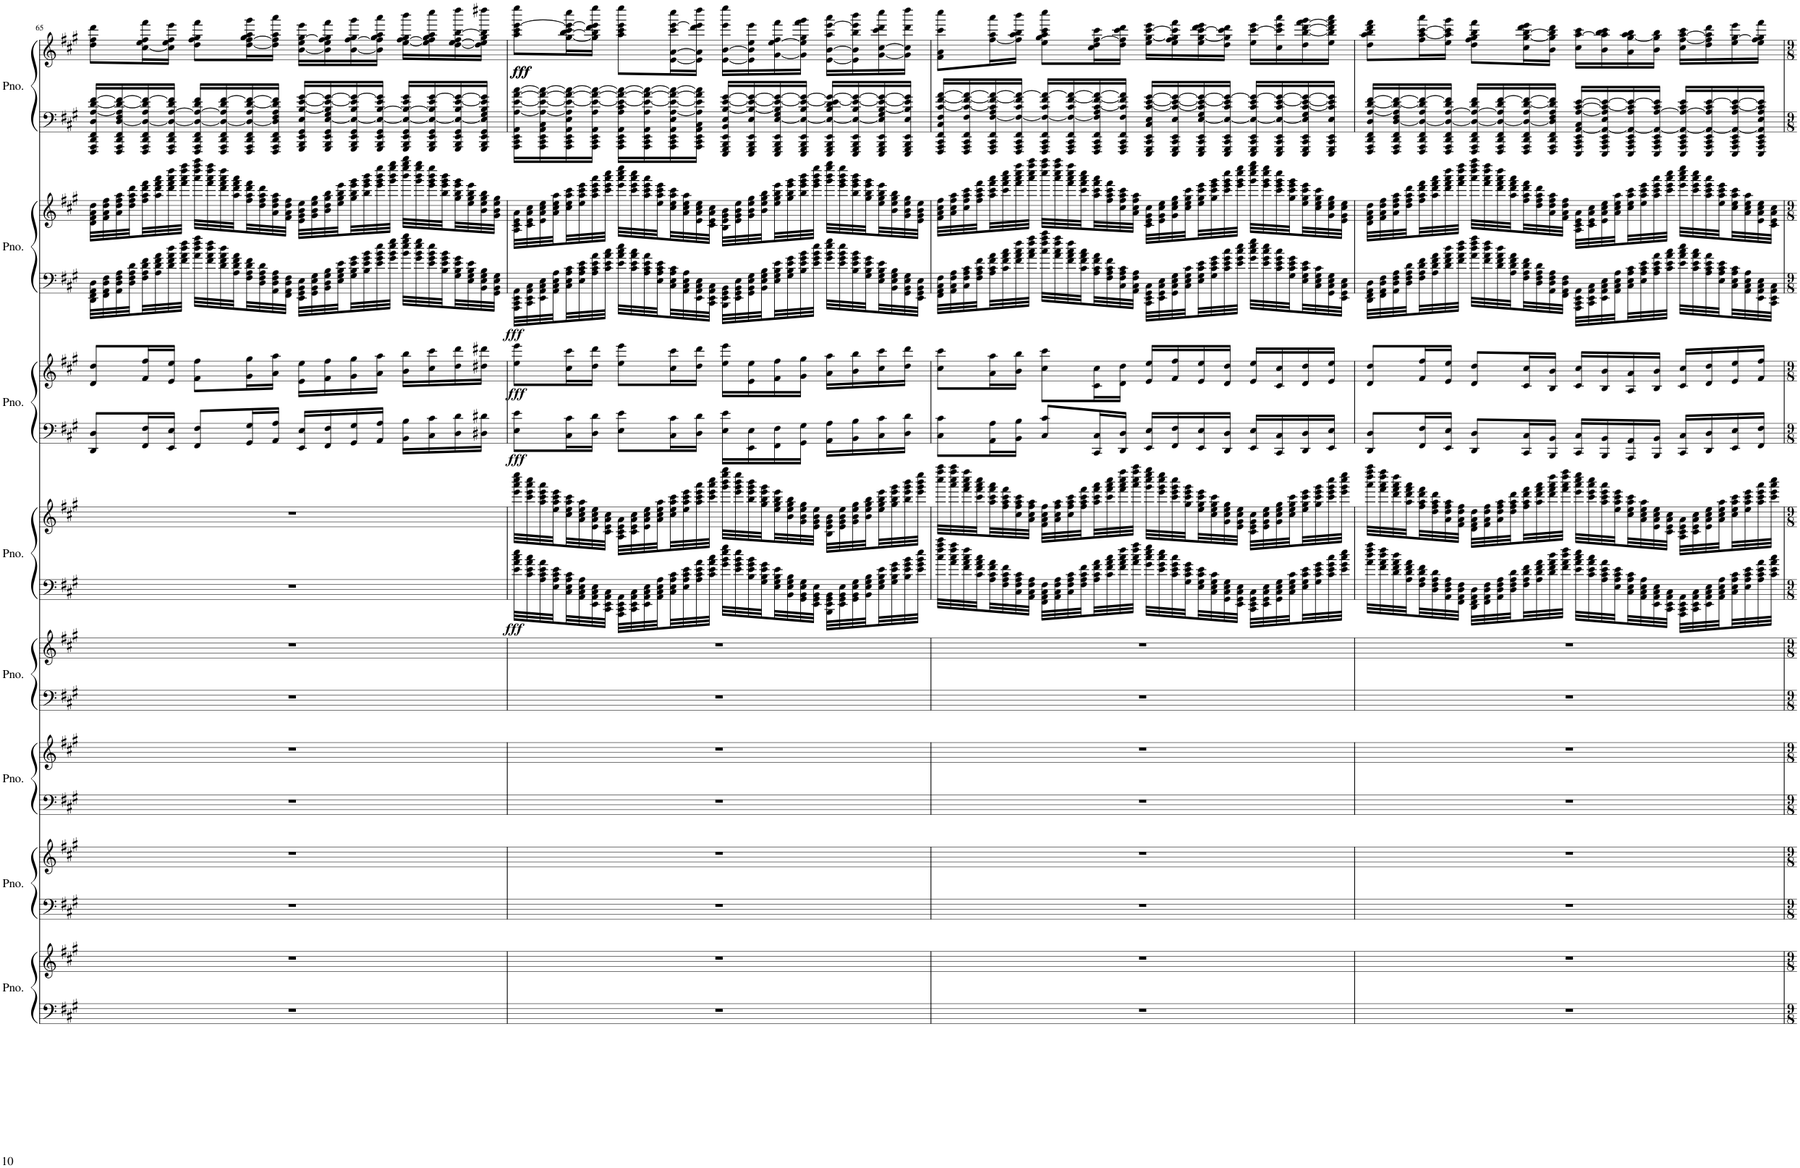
**kern	**kern	**kern	**kern	**kern	**kern	**kern	**kern	**kern	**kern	**dynam	**kern	**kern	**dynam	**kern	**kern	**dynam	**kern	**kern	**dynam
*part8	*part8	*part7	*part7	*part6	*part6	*part5	*part5	*part4	*part4	*part4	*part3	*part3	*part3	*part2	*part2	*part2	*part1	*part1	*part1
*staff16	*staff15	*staff14	*staff13	*staff12	*staff11	*staff10	*staff9	*staff8	*staff7	*staff7/8	*staff6	*staff5	*staff5/6	*staff4	*staff3	*staff3/4	*staff2	*staff1	*staff1/2
*I"Piano	*	*I"Piano	*	*I"Piano	*	*I"Piano	*	*I"Piano	*	*	*I"Piano	*	*	*I"Piano	*	*	*I"Piano	*	*
*I'Pno.	*	*I'Pno.	*	*I'Pno.	*	*I'Pno.	*	*I'Pno.	*	*	*I'Pno.	*	*	*I'Pno.	*	*	*I'Pno.	*	*
!!LO:PB:g=z
*clefF4	*clefG2	*clefF4	*clefG2	*clefF4	*clefG2	*clefF4	*clefG2	*clefF4	*clefG2	*	*clefF4	*clefG2	*	*clefF4	*clefG2	*	*clefF4	*clefG2	*
*k[f#c#g#]	*k[f#c#g#]	*k[f#c#g#]	*k[f#c#g#]	*k[f#c#g#]	*k[f#c#g#]	*k[f#c#g#]	*k[f#c#g#]	*k[f#c#g#]	*k[f#c#g#]	*	*k[f#c#g#]	*k[f#c#g#]	*	*k[f#c#g#]	*k[f#c#g#]	*	*k[f#c#g#]	*k[f#c#g#]	*
*M4/4	*M4/4	*M4/4	*M4/4	*M4/4	*M4/4	*M4/4	*M4/4	*M4/4	*M4/4	*	*M4/4	*M4/4	*	*M4/4	*M4/4	*	*M4/4	*M4/4	*
=65	=65	=65	=65	=65	=65	=65	=65	=65	=65	=65	=65	=65	=65	=65	=65	=65	=65	=65	=65
1r	1r	1r	1r	1r	1r	1r	1r	1r	1r	.	8DD/ 8D/L	8d/ 8dd/L	.	32DD\ 32FF#\ 32AA\ 32D\LLL	32d\ 32f#\ 32a\ 32dd\LLL	.	16FFF#/ 16AAA/ 16DD/ 16FF#/ 16D/ [16A/ [16d/ [16f#/LL	8dd\ 8ff#\ 8ddd\L	.
.	.	.	.	.	.	.	.	.	.	.	.	.	.	32FF#\ 32AA\ 32D\ 32F#\	32f#\ 32a\ 32dd\ 32ff#\	.	.	.	.
.	.	.	.	.	.	.	.	.	.	.	.	.	.	32AA\ 32D\ 32F#\ 32A\	32a\ 32dd\ 32ff#\ 32aa\	.	16FFF#/ 16AAA/ 16DD/ 16FF#/ [16D/ 16F#/ 16A/] 16d/_ 16f#/_	.	.
.	.	.	.	.	.	.	.	.	.	.	.	.	.	32D\ 32F#\ 32A\ 32d\	32dd\ 32ff#\ 32aa\ 32ddd\	.	.	.	.
.	.	.	.	.	.	.	.	.	.	.	16FF#/ 16F#/L	16f#/ 16ff#/L	.	32F#\ 32A\ 32d\ 32f#\	32ff#\ 32aa\ 32ddd\ 32fff#\	.	16FFF#/ 16AAA/ 16DD/ 16FF#/ 16D/_ 16A/ 16d/] 16f#/_	[16cc#\ 16ee\ 16ff#\ 16fff#\L	.
.	.	.	.	.	.	.	.	.	.	.	.	.	.	32A\ 32d\ 32f#\ 32a\	32aa\ 32ddd\ 32fff#\ 32aaa\	.	.	.	.
.	.	.	.	.	.	.	.	.	.	.	16EE/ 16E/JJ	16e/ 16ee/JJ	.	32d\ 32f#\ 32a\ 32dd\	32ddd\ 32fff#\ 32aaa\ 32dddd\	.	16FFF#/ 16AAA/ 16DD/ 16FF#/ 16D/_ [16A/ 16d/ 16f#/]JJ	16cc#\] 16ee\ 16ff#\ 16eee\JJ	.
.	.	.	.	.	.	.	.	.	.	.	.	.	.	32f#\ 32a\ 32dd\ 32ff#\JJJ	32fff#\ 32aaa\ 32dddd\ 32ffff#\JJJ	.	.	.	.
.	.	.	.	.	.	.	.	.	.	.	8FF#/ 8F#/L	8f#\ 8ff#\L	.	32a\ 32dd\ 32ff#\ 32aa\LLL	32aaa\ 32dddd\ 32ffff#\ 32aaaa\LLL	.	16FFF#/ 16AAA/ 16DD/ 16FF#/ 16D/_ 16A/_ 16d/ 16f#/LL	8dd\ 8ff#\ 8gg#\ 8fff#\L	.
.	.	.	.	.	.	.	.	.	.	.	.	.	.	32f#\ 32a\ 32dd\ 32ff#\	32fff#\ 32aaa\ 32dddd\ 32ffff#\	.	.	.	.
.	.	.	.	.	.	.	.	.	.	.	.	.	.	32d\ 32f#\ 32a\ 32dd\	32ddd\ 32fff#\ 32aaa\ 32dddd\	.	16FFF#/ 16AAA/ 16DD/ 16FF#/ 16D/_ 16A/] 16d/ [16f#/	.	.
.	.	.	.	.	.	.	.	.	.	.	.	.	.	32A\ 32d\ 32f#\ 32a\	32aa\ 32ddd\ 32fff#\ 32aaa\	.	.	.	.
.	.	.	.	.	.	.	.	.	.	.	16GG#/ 16G#/L	16g#\ 16gg#\L	.	32F#\ 32A\ 32d\ 32f#\	32ff#\ 32aa\ 32ddd\ 32fff#\	.	16FFF#/ 16AAA/ 16DD/ 16FF#/ 16D/_ 16A/ [16d/ 16f#/_	[16dd\ [16ff#\ 16gg#\ 16aa\ 16ggg#\L	.
.	.	.	.	.	.	.	.	.	.	.	.	.	.	32D\ 32F#\ 32A\ 32d\	32dd\ 32ff#\ 32aa\ 32ddd\	.	.	.	.
.	.	.	.	.	.	.	.	.	.	.	16AA/ 16A/JJ	16a\ 16aa\JJ	.	32AA\ 32D\ 32F#\ 32A\	32a\ 32dd\ 32ff#\ 32aa\	.	16FFF#/ 16AAA/ 16DD/ 16FF#/ 16D/] 16F#/ 16A/ 16d/] 16f#/]JJ	16dd\] 16ff#\] 16aa\ 16aaa\JJ	.
.	.	.	.	.	.	.	.	.	.	.	.	.	.	32FF#\ 32AA\ 32D\ 32F#\JJJ	32f#\ 32a\ 32dd\ 32ff#\JJJ	.	.	.	.
.	.	.	.	.	.	.	.	.	.	.	16EE/ 16E/LL	16e\ 16ee\LL	.	32EE\ 32GG#\ 32BB\ 32E\LLL	32e\ 32g#\ 32b\ 32ee\LLL	.	16GGG#/ 16BBB/ 16EE/ 16GG#/ 16E/ [16B/ [16e/ [16g#/LL	[16b\ 16ee\ [16gg#\ 16eee\LL	.
.	.	.	.	.	.	.	.	.	.	.	.	.	.	32GG#\ 32BB\ 32E\ 32G#\	32g#\ 32b\ 32ee\ 32gg#\	.	.	.	.
.	.	.	.	.	.	.	.	.	.	.	16FF#/ 16F#/	16f#\ 16ff#\	.	32BB\ 32D\ 32G#\ 32B\	32b\ 32dd\ 32gg#\ 32bb\	.	16GGG#/ 16BBB/ 16EE/ 16GG#/ [16E/ 16G#/ 16B/] 16e/_ 16g#/_	16b\] 16ee\ 16ff#\ 16gg#\] 16fff#\	.
.	.	.	.	.	.	.	.	.	.	.	.	.	.	32E\ 32G#\ 32B\ 32e\	32ee\ 32gg#\ 32bb\ 32eee\	.	.	.	.
.	.	.	.	.	.	.	.	.	.	.	16GG#/ 16G#/	16g#\ 16gg#\	.	32G#\ 32B\ 32e\ 32g#\	32gg#\ 32bb\ 32eee\ 32ggg#\	.	16GGG#/ 16BBB/ 16EE/ 16GG#/ 16E/_ 16B/ 16e/] 16g#/_	[16b\ [16ff#\ 16gg#\ 16ggg#\	.
.	.	.	.	.	.	.	.	.	.	.	.	.	.	32B\ 32e\ 32g#\ 32b\	32bb\ 32eee\ 32ggg#\ 32bbb\	.	.	.	.
.	.	.	.	.	.	.	.	.	.	.	16AA/ 16A/JJ	16a\ 16aa\JJ	.	32e\ 32g#\ 32b\ 32ee\	32eee\ 32ggg#\ 32bbb\ 32eeee\	.	16GGG#/ 16BBB/ 16EE/ 16GG#/ 16E/_ [16B/ 16e/ 16g#/]JJ	16b\] 16ff#\] 16gg#\ 16aa\ 16aaa\JJ	.
.	.	.	.	.	.	.	.	.	.	.	.	.	.	32g#\ 32b\ 32ee\ 32gg#\JJJ	32ggg#\ 32bbb\ 32eeee\ 32gggg#\JJJ	.	.	.	.
.	.	.	.	.	.	.	.	.	.	.	16BB\ 16B\LL	16b\ 16bb\LL	.	32b\ 32ee\ 32gg#\ 32bb\LLL	32bbb\ 32eeee\ 32gggg#\ 32bbbb\LLL	.	16GGG#/ 16BBB/ 16EE/ 16GG#/ 16E/_ 16B/_ 16e/ 16g#/LL	[16ee\ [16ff#\ 16gg#\ 16bbb\LL	.
.	.	.	.	.	.	.	.	.	.	.	.	.	.	32g#\ 32b\ 32ee\ 32gg#\	32ggg#\ 32bbb\ 32eeee\ 32gggg#\	.	.	.	.
.	.	.	.	.	.	.	.	.	.	.	16C#\ 16c#\	16cc#\ 16ccc#\	.	32e\ 32g#\ 32b\ 32ee\	32eee\ 32ggg#\ 32bbb\ 32eeee\	.	16GGG#/ 16BBB/ 16EE/ 16GG#/ 16E/_ 16B/] 16e/ [16g#/	16ee\] 16ff#\] 16gg#\ 16aa\ 16cccc#\	.
.	.	.	.	.	.	.	.	.	.	.	.	.	.	32B\ 32e\ 32g#\ 32b\	32bb\ 32eee\ 32ggg#\ 32bbb\	.	.	.	.
.	.	.	.	.	.	.	.	.	.	.	16D\ 16d\	16dd\ 16ddd\	.	32G#\ 32B\ 32e\ 32g#\	32gg#\ 32bb\ 32eee\ 32ggg#\	.	16GGG#/ 16BBB/ 16EE/ 16GG#/ 16E/_ 16B/ [16e/ 16g#/_	[16dd\ [16ee\ 16ff#\ [16bb\ 16dddd\	.
.	.	.	.	.	.	.	.	.	.	.	.	.	.	32E\ 32G#\ 32B\ 32e\	32ee\ 32gg#\ 32bb\ 32eee\	.	.	.	.
.	.	.	.	.	.	.	.	.	.	.	16D#X\ 16d#X\JJ	16dd#X\ 16ddd#X\JJ	.	32BB\ 32E\ 32G#\ 32B\	32b\ 32ee\ 32gg#\ 32bb\	.	16GGG#/ 16BBB/ 16EE/ 16GG#/ 16E/] 16G#/ 16B/ 16e/] 16g#/]JJ	16dd\] 16ee\] 16gg#\ 16bb\] 16dddd#X\JJ	.
.	.	.	.	.	.	.	.	.	.	.	.	.	.	32GG#\ 32BB\ 32E\ 32G#\JJJ	32g#\ 32b\ 32ee\ 32gg#\JJJ	.	.	.	.
=66	=66	=66	=66	=66	=66	=66	=66	=66	=66	=66	=66	=66	=66	=66	=66	=66	=66	=66	=66
!	!	!	!	!	!	!	!	!	!	!LO:DY:b=2	!	!	!LO:DY:b=2	!	!	!	!	!	!
!	!	!	!	!	!	!	!	!	!	!	!	!	!LO:DY:n=1:b	!	!	!LO:DY:b=2	!	!	!LO:DY:b
!	!	!	!	!	!	!	!	!	!	!	!	!	!	!	!	!	!	!	!LO:DY:n=1:b
1r	1r	1r	1r	1r	1r	1r	1r	32e\ 32a\ 32cc#\ 32ee\LLL	32eee\ 32aaa\ 32cccc#\ 32eeee\LLL	fff	8E\ 8e\L	8ee\ 8eee\L	fff fff	32AAA\ 32CC#\ 32EE\ 32AA\LLL	32A\ 32c#\ 32e\ 32a\LLL	fff	16AAA\ 16CC#\ 16EE\ 16AA\ [16A\ [16e\ [16a\ [16cc#\LL	8aa\ 8ccc#\ [8eee\ 8eeee\L	fff fff
.	.	.	.	.	.	.	.	32c#\ 32e\ 32a\ 32cc#\	32ccc#\ 32eee\ 32aaa\ 32cccc#\	.	.	.	.	32CC#\ 32EE\ 32AA\ 32C#\	32c#\ 32e\ 32a\ 32cc#\	.	.	.	.
.	.	.	.	.	.	.	.	32A\ 32c#\ 32e\ 32a\	32aa\ 32ccc#\ 32eee\ 32aaa\	.	.	.	.	32EE\ 32AA\ 32C#\ 32E\	32e\ 32a\ 32cc#\ 32ee\	.	16AAA\ 16CC#\ 16EE\ 16AA\ 16C#\ 16A\_ 16e\_ 16a\_ 16cc#\_	.	.
.	.	.	.	.	.	.	.	32E\ 32A\ 32c#\ 32e\	32ee\ 32aa\ 32ccc#\ 32eee\	.	.	.	.	32AA\ 32C#\ 32E\ 32A\	32a\ 32cc#\ 32ee\ 32aa\	.	.	.	.
.	.	.	.	.	.	.	.	32C#\ 32E\ 32A\ 32c#\	32cc#\ 32ee\ 32aa\ 32ccc#\	.	16C#\ 16c#\L	16cc#\ 16ccc#\L	.	32C#\ 32E\ 32A\ 32c#\	32cc#\ 32ee\ 32aa\ 32ccc#\	.	16AAA\ 16CC#\ 16EE\ 16AA\ 16E\ 16A\] 16e\_ 16a\_ 16cc#\_	[16gg#\ [16bb\ 16ccc#\ 16eee\_ 16cccc#\L	.
.	.	.	.	.	.	.	.	32AA\ 32C#\ 32E\ 32A\	32a\ 32cc#\ 32ee\ 32aa\	.	.	.	.	32E\ 32A\ 32c#\ 32e\	32ee\ 32aa\ 32ccc#\ 32eee\	.	.	.	.
.	.	.	.	.	.	.	.	32EE\ 32AA\ 32C#\ 32E\	32e\ 32a\ 32cc#\ 32ee\	.	16D\ 16d\JJ	16dd\ 16ddd\JJ	.	32A\ 32c#\ 32e\ 32a\	32aa\ 32ccc#\ 32eee\ 32aaa\	.	16AAA\ 16CC#\ 16EE\ 16AA\ 16A\ 16e\_ 16a\_ 16cc#\_JJ	16gg#\] 16bb\] 16ddd\ 16eee\] 16eeee\JJ	.
.	.	.	.	.	.	.	.	32CC#\ 32EE\ 32AA\ 32C#\JJJ	32c#\ 32e\ 32a\ 32cc#\JJJ	.	.	.	.	32c#\ 32e\ 32a\ 32cc#\JJJ	32ccc#\ 32eee\ 32aaa\ 32cccc#\JJJ	.	.	.	.
.	.	.	.	.	.	.	.	32AAA\ 32CC#\ 32EE\ 32AA\LLL	32A\ 32c#\ 32e\ 32a\LLL	.	8E\ 8e\L	8ee\ 8eee\L	.	32e\ 32a\ 32cc#\ 32ee\LLL	32eee\ 32aaa\ 32cccc#\ 32eeee\LLL	.	16AAA\ 16CC#\ 16EE\ 16AA\ 16A\ 16c#\ 16e\_ 16a\_ 16cc#\_LL	8aa\ 8ccc#\ 8eee\ 8eeee\L	.
.	.	.	.	.	.	.	.	32CC#\ 32EE\ 32AA\ 32C#\	32c#\ 32e\ 32a\ 32cc#\	.	.	.	.	32c#\ 32e\ 32a\ 32cc#\	32ccc#\ 32eee\ 32aaa\ 32cccc#\	.	.	.	.
.	.	.	.	.	.	.	.	32EE\ 32AA\ 32C#\ 32E\	32e\ 32a\ 32cc#\ 32ee\	.	.	.	.	32A\ 32c#\ 32e\ 32a\	32aa\ 32ccc#\ 32eee\ 32aaa\	.	16AAA\ 16CC#\ 16EE\ 16AA\ 16A\ 16e\_ 16a\_ 16cc#\_	.	.
.	.	.	.	.	.	.	.	32AA\ 32C#\ 32E\ 32A\	32a\ 32cc#\ 32ee\ 32aa\	.	.	.	.	32E\ 32A\ 32c#\ 32e\	32ee\ 32aa\ 32ccc#\ 32eee\	.	.	.	.
.	.	.	.	.	.	.	.	32C#\ 32E\ 32A\ 32c#\	32cc#\ 32ee\ 32aa\ 32ccc#\	.	16C#\ 16c#\L	16cc#\ 16ccc#\L	.	32C#\ 32E\ 32A\ 32c#\	32cc#\ 32ee\ 32aa\ 32ccc#\	.	16AAA\ 16CC#\ 16EE\ 16AA\ 16E\ [16A\ 16e\_ 16a\_ 16cc#\_	[16e\ [16a\ 16ccc#\ [16eee\ 16cccc#\L	.
.	.	.	.	.	.	.	.	32E\ 32A\ 32c#\ 32e\	32ee\ 32aa\ 32ccc#\ 32eee\	.	.	.	.	32AA\ 32C#\ 32E\ 32A\	32a\ 32cc#\ 32ee\ 32aa\	.	.	.	.
.	.	.	.	.	.	.	.	32A\ 32c#\ 32e\ 32a\	32aa\ 32ccc#\ 32eee\ 32aaa\	.	16D\ 16d\JJ	16dd\ 16ddd\JJ	.	32EE\ 32AA\ 32C#\ 32E\	32e\ 32a\ 32cc#\ 32ee\	.	16AAA\ 16CC#\ 16EE\ 16AA\ 16C#\ 16A\] 16e\] 16a\] 16cc#\]JJ	16e\] 16a\] 16ddd\ 16eee\] 16dddd\JJ	.
.	.	.	.	.	.	.	.	32c#\ 32e\ 32a\ 32cc#\JJJ	32ccc#\ 32eee\ 32aaa\ 32cccc#\JJJ	.	.	.	.	32CC#\ 32EE\ 32AA\ 32C#\JJJ	32c#\ 32e\ 32a\ 32cc#\JJJ	.	.	.	.
.	.	.	.	.	.	.	.	32g#\ 32b\ 32ee\ 32gg#\LLL	32ggg#\ 32bbb\ 32eeee\ 32gggg#\LLL	.	16E\ 16e\LL	16ee\ 16eee\LL	.	32BBB\ 32EE\ 32GG#\ 32BB\LLL	32B\ 32e\ 32g#\ 32b\LLL	.	16EEE/ 16GGG#/ 16BBB/ 16EE/ 16BB/ 16E/ [16B/ [16e/ [16g#/LL	[16e\ [16b\ 16eee\ 16eeee\LL	.
.	.	.	.	.	.	.	.	32e\ 32g#\ 32b\ 32ee\	32eee\ 32ggg#\ 32bbb\ 32eeee\	.	.	.	.	32EE\ 32GG#\ 32BB\ 32E\	32e\ 32g#\ 32b\ 32ee\	.	.	.	.
.	.	.	.	.	.	.	.	32B\ 32e\ 32g#\ 32b\	32bb\ 32eee\ 32ggg#\ 32bbb\	.	16EE\ 16E\	16e\ 16ee\	.	32GG#\ 32BB\ 32E\ 32G#\	32g#\ 32b\ 32ee\ 32gg#\	.	16EEE/ 16GGG#/ 16BBB/ 16EE/ 16E/ 16B/_ 16e/_ 16g#/_	16e\] 16b\] 16ee\ 16eee\	.
.	.	.	.	.	.	.	.	32G#\ 32B\ 32e\ 32g#\	32gg#\ 32bb\ 32eee\ 32ggg#\	.	.	.	.	32BB\ 32E\ 32G#\ 32B\	32b\ 32ee\ 32gg#\ 32bb\	.	.	.	.
.	.	.	.	.	.	.	.	32E\ 32G#\ 32B\ 32e\	32ee\ 32gg#\ 32bb\ 32eee\	.	16FF#\ 16F#\	16f#\ 16ff#\	.	32E\ 32G#\ 32B\ 32e\	32ee\ 32gg#\ 32bb\ 32eee\	.	16EEE/ 16GGG#/ 16BBB/ 16EE/ [16E/ 16G#/ 16B/] 16e/_ 16g#/_	[16g#\ [16ee\ 16ff#\ 16fff#\	.
.	.	.	.	.	.	.	.	32BB\ 32E\ 32G#\ 32B\	32b\ 32ee\ 32gg#\ 32bb\	.	.	.	.	32G#\ 32B\ 32e\ 32g#\	32gg#\ 32bb\ 32eee\ 32ggg#\	.	.	.	.
.	.	.	.	.	.	.	.	32GG#\ 32BB\ 32E\ 32G#\	32g#\ 32b\ 32ee\ 32gg#\	.	16GG#\ 16G#\JJ	16g#\ 16gg#\JJ	.	32B\ 32e\ 32g#\ 32b\	32bb\ 32eee\ 32ggg#\ 32bbb\	.	16EEE/ 16GGG#/ 16BBB/ 16EE/ 16E/_ 16B/ 16e/_ 16g#/_JJ	16g#\] 16ee\] 16gg#\ 16fff#\ 16ggg#\JJ	.
.	.	.	.	.	.	.	.	32EE\ 32GG#\ 32BB\ 32E\JJJ	32e\ 32g#\ 32b\ 32ee\JJJ	.	.	.	.	32e\ 32g#\ 32b\ 32ee\JJJ	32eee\ 32ggg#\ 32bbb\ 32eeee\JJJ	.	.	.	.
.	.	.	.	.	.	.	.	32BBB\ 32EE\ 32GG#\ 32BB\LLL	32B\ 32e\ 32g#\ 32b\LLL	.	16AA\ 16A\LL	16a\ 16aa\LL	.	32g#\ 32b\ 32ee\ 32gg#\LLL	32ggg#\ 32bbb\ 32eeee\ 32gggg#\LLL	.	16EEE/ 16GGG#/ 16BBB/ 16EE/ 16E/_ 16B/ 16d/ 16e/_ 16g#/_LL	[16e\ [16b\ 16aa\ [16eee\ 16aaa\LL	.
.	.	.	.	.	.	.	.	32EE\ 32GG#\ 32BB\ 32E\	32e\ 32g#\ 32b\ 32ee\	.	.	.	.	32e\ 32g#\ 32b\ 32ee\	32eee\ 32ggg#\ 32bbb\ 32eeee\	.	.	.	.
.	.	.	.	.	.	.	.	32GG#\ 32BB\ 32E\ 32G#\	32g#\ 32b\ 32ee\ 32gg#\	.	16BB\ 16B\	16b\ 16bb\	.	32B\ 32e\ 32g#\ 32b\	32bb\ 32eee\ 32ggg#\ 32bbb\	.	16EEE/ 16GGG#/ 16BBB/ 16EE/ 16E/_ 16B/ 16e/_ 16g#/_	16e\] 16b\] 16bb\ 16eee\] 16bbb\	.
.	.	.	.	.	.	.	.	32BB\ 32E\ 32G#\ 32B\	32b\ 32ee\ 32gg#\ 32bb\	.	.	.	.	32G#\ 32B\ 32e\ 32g#\	32gg#\ 32bb\ 32eee\ 32ggg#\	.	.	.	.
.	.	.	.	.	.	.	.	32E\ 32G#\ 32B\ 32e\	32ee\ 32gg#\ 32bb\ 32eee\	.	16C#\ 16c#\	16cc#\ 16ccc#\	.	32E\ 32G#\ 32B\ 32e\	32ee\ 32gg#\ 32bb\ 32eee\	.	16EEE/ 16GGG#/ 16BBB/ 16EE/ 16E/] 16G#/ [16B/ 16e/_ 16g#/_	[16g#\ [16cc#\ 16ccc#\ 16ddd\ 16cccc#\	.
.	.	.	.	.	.	.	.	32G#\ 32B\ 32e\ 32g#\	32gg#\ 32bb\ 32eee\ 32ggg#\	.	.	.	.	32BB\ 32E\ 32G#\ 32B\	32b\ 32ee\ 32gg#\ 32bb\	.	.	.	.
.	.	.	.	.	.	.	.	32B\ 32e\ 32g#\ 32b\	32bb\ 32eee\ 32ggg#\ 32bbb\	.	16D\ 16d\JJ	16dd\ 16ddd\JJ	.	32GG#\ 32BB\ 32E\ 32G#\	32g#\ 32b\ 32ee\ 32gg#\	.	16EEE/ 16GGG#/ 16BBB/ 16EE/ 16E/ 16B/] 16e/] 16g#/]JJ	16g#\] 16cc#\] 16ddd\ 16dddd\JJ	.
.	.	.	.	.	.	.	.	32e\ 32g#\ 32b\ 32ee\JJJ	32eee\ 32ggg#\ 32bbb\ 32eeee\JJJ	.	.	.	.	32EE\ 32GG#\ 32BB\ 32E\JJJ	32e\ 32g#\ 32b\ 32ee\JJJ	.	.	.	.
=67	=67	=67	=67	=67	=67	=67	=67	=67	=67	=67	=67	=67	=67	=67	=67	=67	=67	=67	=67
1r	1r	1r	1r	1r	1r	1r	1r	32cc#\ 32ff#\ 32aa\ 32ccc#\LLL	32cccc#\ 32ffff#\ 32aaaa\LLL	.	8C#\ 8c#\L	8cc#\ 8ccc#\L	.	32FF#\ 32AA\ 32C#\ 32F#\LLL	32f#\ 32a\ 32cc#\ 32ff#\LLL	.	16FFF#/ 16AAA/ 16CC#/ 16FF#/ 16C#/ 16F#/ [16c#/ [16f#/ [16a/LL	8f#\ 8a\ 8ccc#\ 8cccc#\L	.
.	.	.	.	.	.	.	.	32a\ 32cc#\ 32ff#\ 32aa\	32aaa\ 32cccc#\ 32ffff#\ 32aaaa\	.	.	.	.	32AA\ 32C#\ 32F#\ 32A\	32a\ 32cc#\ 32ff#\ 32aa\	.	.	.	.
.	.	.	.	.	.	.	.	32f#\ 32a\ 32cc#\ 32ff#\	32fff#\ 32aaa\ 32cccc#\ 32ffff#\	.	.	.	.	32C#\ 32F#\ 32A\ 32c#\	32cc#\ 32ff#\ 32aa\ 32ccc#\	.	16FFF#/ 16AAA/ 16CC#/ 16FF#/ 16F#/ 16c#/_ 16f#/_ 16a/_	.	.
.	.	.	.	.	.	.	.	32c#\ 32f#\ 32a\ 32cc#\	32ccc#\ 32fff#\ 32aaa\ 32cccc#\	.	.	.	.	32F#\ 32A\ 32c#\ 32f#\	32ff#\ 32aa\ 32ccc#\ 32fff#\	.	.	.	.
.	.	.	.	.	.	.	.	32A\ 32c#\ 32f#\ 32a\	32aa\ 32ccc#\ 32fff#\ 32aaa\	.	16AA\ 16A\L	16a\ 16aa\L	.	32A\ 32c#\ 32f#\ 32a\	32aa\ 32ccc#\ 32fff#\ 32aaa\	.	16FFF#/ 16AAA/ 16CC#/ 16FF#/ [16F#/ 16A/ 16c#/] 16f#/_ 16a/_	[16ff#\ 16aa\ 16aaa\L	.
.	.	.	.	.	.	.	.	32F#\ 32A\ 32c#\ 32f#\	32ff#\ 32aa\ 32ccc#\ 32fff#\	.	.	.	.	32c#\ 32f#\ 32a\ 32cc#\	32ccc#\ 32fff#\ 32aaa\ 32cccc#\	.	.	.	.
.	.	.	.	.	.	.	.	32C#\ 32F#\ 32A\ 32c#\	32cc#\ 32ff#\ 32aa\ 32ccc#\	.	16BB\ 16B\JJ	16b\ 16bb\JJ	.	32f#\ 32a\ 32cc#\ 32ff#\	32fff#\ 32aaa\ 32cccc#\ 32ffff#\	.	16FFF#/ 16AAA/ 16CC#/ 16FF#/ 16F#/_ 16c#/ 16f#/] 16a/_JJ	16ff#\] 16aa\ 16bb\ 16bbb\JJ	.
.	.	.	.	.	.	.	.	32AA\ 32C#\ 32F#\ 32A\JJJ	32a\ 32cc#\ 32ff#\ 32aa\JJJ	.	.	.	.	32a\ 32cc#\ 32ff#\ 32aa\JJJ	32aaa\ 32cccc#\ 32ffff#\ 32aaaa\JJJ	.	.	.	.
.	.	.	.	.	.	.	.	32FF#\ 32AA\ 32C#\ 32F#\LLL	32f#\ 32a\ 32cc#\ 32ff#\LLL	.	8C#/ 8c#/L	8cc#\ 8ccc#\L	.	32cc#\ 32ff#\ 32aa\ 32ccc#\LLL	32cccc#\ 32ffff#\ 32aaaa\LLL	.	16FFF#/ 16AAA/ 16CC#/ 16FF#/ 16F#/_ 16c#/ 16f#/ 16a/_LL	8ee\ 8gg#\ 8aa\ 8ccc#\ 8cccc#\L	.
.	.	.	.	.	.	.	.	32AA\ 32C#\ 32F#\ 32A\	32a\ 32cc#\ 32ff#\ 32aa\	.	.	.	.	32a\ 32cc#\ 32ff#\ 32aa\	32aaa\ 32cccc#\ 32ffff#\ 32aaaa\	.	.	.	.
.	.	.	.	.	.	.	.	32C#\ 32F#\ 32A\ 32c#\	32cc#\ 32ff#\ 32aa\ 32ccc#\	.	.	.	.	32f#\ 32a\ 32cc#\ 32ff#\	32fff#\ 32aaa\ 32cccc#\ 32ffff#\	.	16FFF#/ 16AAA/ 16CC#/ 16FF#/ 16F#/_ 16c#/ [16f#/ 16a/_	.	.
.	.	.	.	.	.	.	.	32F#\ 32A\ 32c#\ 32f#\	32ff#\ 32aa\ 32ccc#\ 32fff#\	.	.	.	.	32c#\ 32f#\ 32a\ 32cc#\	32ccc#\ 32fff#\ 32aaa\ 32cccc#\	.	.	.	.
.	.	.	.	.	.	.	.	32A\ 32c#\ 32f#\ 32a\	32aa\ 32ccc#\ 32fff#\ 32aaa\	.	16CC#/ 16C#/L	16c#\ 16cc#\L	.	32A\ 32c#\ 32f#\ 32a\	32aa\ 32ccc#\ 32fff#\ 32aaa\	.	16FFF#/ 16AAA/ 16CC#/ 16FF#/ 16F#/] 16A/ [16c#/ 16f#/_ 16a/_	16cc#\ 16dd\ [16ff#\ 16ccc#\L	.
.	.	.	.	.	.	.	.	32c#\ 32f#\ 32a\ 32cc#\	32ccc#\ 32fff#\ 32aaa\ 32cccc#\	.	.	.	.	32F#\ 32A\ 32c#\ 32f#\	32ff#\ 32aa\ 32ccc#\ 32fff#\	.	.	.	.
.	.	.	.	.	.	.	.	32f#\ 32a\ 32cc#\ 32ff#\	32fff#\ 32aaa\ 32cccc#\ 32ffff#\	.	16DD/ 16D/JJ	16d\ 16dd\JJ	.	32C#\ 32F#\ 32A\ 32c#\	32cc#\ 32ff#\ 32aa\ 32ccc#\	.	16FFF#/ 16AAA/ 16CC#/ 16FF#/ 16F#/ 16c#/] 16f#/] 16a/]JJ	16dd\ 16ff#\] 16ccc#\ 16ddd\JJ	.
.	.	.	.	.	.	.	.	32a\ 32cc#\ 32ff#\ 32aa\JJJ	32aaa\ 32cccc#\ 32ffff#\ 32aaaa\JJJ	.	.	.	.	32AA\ 32C#\ 32F#\ 32A\JJJ	32a\ 32cc#\ 32ff#\ 32aa\JJJ	.	.	.	.
.	.	.	.	.	.	.	.	32g#\ 32cc#\ 32ee\ 32gg#\LLL	32ggg#\ 32cccc#\ 32eeee\ 32gggg#\LLL	.	16EE/ 16E/LL	16e/ 16ee/LL	.	32CC#\ 32EE\ 32GG#\ 32C#\LLL	32c#\ 32e\ 32g#\ 32cc#\LLL	.	16EEE/ 16GGG#/ 16CC#/ 16EE/ 16C#/ 16E/ [16c#/ [16e/ [16g#/LL	16ee\ [16gg#\ [16ccc#\ 16eee\LL	.
.	.	.	.	.	.	.	.	32e\ 32g#\ 32cc#\ 32ee\	32eee\ 32ggg#\ 32cccc#\ 32eeee\	.	.	.	.	32EE\ 32GG#\ 32C#\ 32E\	32e\ 32g#\ 32cc#\ 32ee\	.	.	.	.
.	.	.	.	.	.	.	.	32c#\ 32e\ 32g#\ 32cc#\	32ccc#\ 32eee\ 32ggg#\ 32cccc#\	.	16FF#/ 16F#/	16f#/ 16ff#/	.	32GG#\ 32C#\ 32E\ 32G#\	32g#\ 32cc#\ 32ee\ 32gg#\	.	16EEE/ 16GGG#/ 16CC#/ 16EE/ 16E/ 16c#/_ 16e/_ 16g#/_	16ee\ 16ff#\ 16gg#\] 16ccc#\] 16fff#\	.
.	.	.	.	.	.	.	.	32G#\ 32c#\ 32e\ 32g#\	32gg#\ 32ccc#\ 32eee\ 32ggg#\	.	.	.	.	32C#\ 32E\ 32G#\ 32c#\	32cc#\ 32ee\ 32gg#\ 32ccc#\	.	.	.	.
.	.	.	.	.	.	.	.	32E\ 32G#\ 32c#\ 32e\	32ee\ 32gg#\ 32ccc#\ 32eee\	.	16EE/ 16E/	16e/ 16ee/	.	32E\ 32G#\ 32c#\ 32e\	32ee\ 32gg#\ 32ccc#\ 32eee\	.	16EEE/ 16GGG#/ 16CC#/ 16EE/ [16E/ 16G#/ 16c#/] 16e/_ 16g#/_	16ee\ [16gg#\ [16ccc#\ 16ddd\ 16eee\	.
.	.	.	.	.	.	.	.	32C#\ 32E\ 32G#\ 32c#\	32cc#\ 32ee\ 32gg#\ 32ccc#\	.	.	.	.	32G#\ 32c#\ 32e\ 32g#\	32gg#\ 32ccc#\ 32eee\ 32ggg#\	.	.	.	.
.	.	.	.	.	.	.	.	32GG#\ 32C#\ 32E\ 32G#\	32g#\ 32cc#\ 32ee\ 32gg#\	.	16DD/ 16D/JJ	16d/ 16dd/JJ	.	32c#\ 32e\ 32g#\ 32cc#\	32ccc#\ 32eee\ 32ggg#\ 32cccc#\	.	16EEE/ 16GGG#/ 16CC#/ 16EE/ 16E/_ 16c#/ 16e/] 16g#/_JJ	16dd\ 16gg#\] 16ccc#\] 16ddd\JJ	.
.	.	.	.	.	.	.	.	32EE\ 32GG#\ 32C#\ 32E\JJJ	32e\ 32g#\ 32cc#\ 32ee\JJJ	.	.	.	.	32e\ 32g#\ 32cc#\ 32ee\JJJ	32eee\ 32ggg#\ 32cccc#\ 32eeee\JJJ	.	.	.	.
.	.	.	.	.	.	.	.	32CC#\ 32EE\ 32GG#\ 32C#\LLL	32c#\ 32e\ 32g#\ 32cc#\LLL	.	16EE/ 16E/LL	16e/ 16ee/LL	.	32g#\ 32cc#\ 32ee\ 32gg#\LLL	32ggg#\ 32cccc#\ 32eeee\ 32gggg#\LLL	.	16EEE/ 16GGG#/ 16CC#/ 16EE/ 16E/_ 16c#/ 16e/ 16g#/_LL	16ee\ [16ccc#\ 16eee\LL	.
.	.	.	.	.	.	.	.	32EE\ 32GG#\ 32C#\ 32E\	32e\ 32g#\ 32cc#\ 32ee\	.	.	.	.	32e\ 32g#\ 32cc#\ 32ee\	32eee\ 32ggg#\ 32cccc#\ 32eeee\	.	.	.	.
.	.	.	.	.	.	.	.	32GG#\ 32C#\ 32E\ 32G#\	32g#\ 32cc#\ 32ee\ 32gg#\	.	16CC#/ 16C#/	16c#/ 16cc#/	.	32c#\ 32e\ 32g#\ 32cc#\	32ccc#\ 32eee\ 32ggg#\ 32cccc#\	.	16EEE/ 16GGG#/ 16CC#/ 16EE/ 16E/_ 16c#/ [16e/ 16g#/_	16cc#\ 16ccc#\] 16eee\ 16aaa\	.
.	.	.	.	.	.	.	.	32C#\ 32E\ 32G#\ 32c#\	32cc#\ 32ee\ 32gg#\ 32ccc#\	.	.	.	.	32G#\ 32c#\ 32e\ 32g#\	32gg#\ 32ccc#\ 32eee\ 32ggg#\	.	.	.	.
.	.	.	.	.	.	.	.	32E\ 32G#\ 32c#\ 32e\	32ee\ 32gg#\ 32ccc#\ 32eee\	.	16DD/ 16D/	16d/ 16dd/	.	32E\ 32G#\ 32c#\ 32e\	32ee\ 32gg#\ 32ccc#\ 32eee\	.	16EEE/ 16GGG#/ 16CC#/ 16EE/ 16E/] 16G#/ [16c#/ 16e/_ 16g#/_	16dd\ [16bb\ [16ddd\ [16fff#\ 16ggg#\	.
.	.	.	.	.	.	.	.	32G#\ 32c#\ 32e\ 32g#\	32gg#\ 32ccc#\ 32eee\ 32ggg#\	.	.	.	.	32C#\ 32E\ 32G#\ 32c#\	32cc#\ 32ee\ 32gg#\ 32ccc#\	.	.	.	.
.	.	.	.	.	.	.	.	32c#\ 32e\ 32g#\ 32cc#\	32ccc#\ 32eee\ 32ggg#\ 32cccc#\	.	16EE/ 16E/JJ	16e/ 16ee/JJ	.	32GG#\ 32C#\ 32E\ 32G#\	32g#\ 32cc#\ 32ee\ 32gg#\	.	16EEE/ 16GGG#/ 16CC#/ 16EE/ 16E/ 16c#/] 16e/] 16g#/]JJ	16ee\ 16bb\] 16ddd\] 16fff#\] 16aaa\JJ	.
.	.	.	.	.	.	.	.	32e\ 32g#\ 32cc#\ 32ee\JJJ	32eee\ 32ggg#\ 32cccc#\ 32eeee\JJJ	.	.	.	.	32EE\ 32GG#\ 32C#\ 32E\JJJ	32e\ 32g#\ 32cc#\ 32ee\JJJ	.	.	.	.
=68	=68	=68	=68	=68	=68	=68	=68	=68	=68	=68	=68	=68	=68	=68	=68	=68	=68	=68	=68
1r	1r	1r	1r	1r	1r	1r	1r	32a\ 32dd\ 32ff#\ 32aa\LLL	32aaa\ 32dddd\ 32ffff#\ 32aaaa\LLL	.	8DD/ 8D/L	8d/ 8dd/L	.	32DD\ 32FF#\ 32AA\ 32D\LLL	32d\ 32f#\ 32a\ 32dd\LLL	.	16FFF#/ 16AAA/ 16DD/ 16FF#/ 16D/ [16A/ [16d/ [16f#/LL	8dd\ 8aa\ 8bb\ 8ddd\ 8fff#\L	.
.	.	.	.	.	.	.	.	32f#\ 32a\ 32dd\ 32ff#\	32fff#\ 32aaa\ 32dddd\ 32ffff#\	.	.	.	.	32FF#\ 32AA\ 32D\ 32F#\	32f#\ 32a\ 32dd\ 32ff#\	.	.	.	.
.	.	.	.	.	.	.	.	32d\ 32f#\ 32a\ 32dd\	32ddd\ 32fff#\ 32aaa\ 32dddd\	.	.	.	.	32AA\ 32D\ 32F#\ 32A\	32a\ 32dd\ 32ff#\ 32aa\	.	16FFF#/ 16AAA/ 16DD/ 16FF#/ [16D/ 16F#/ 16A/] 16d/_ 16f#/_	.	.
.	.	.	.	.	.	.	.	32A\ 32d\ 32f#\ 32a\	32aa\ 32ddd\ 32fff#\ 32aaa\	.	.	.	.	32D\ 32F#\ 32A\ 32d\	32dd\ 32ff#\ 32aa\ 32ddd\	.	.	.	.
.	.	.	.	.	.	.	.	32F#\ 32A\ 32d\ 32f#\	32ff#\ 32aa\ 32ddd\ 32fff#\	.	16FF#/ 16F#/L	16f#/ 16ff#/L	.	32F#\ 32A\ 32d\ 32f#\	32ff#\ 32aa\ 32ddd\ 32fff#\	.	16FFF#/ 16AAA/ 16DD/ 16FF#/ 16D/_ 16A/ 16d/] 16f#/_	16ff#\ [16aa\ [16ccc#\ 16aaa\L	.
.	.	.	.	.	.	.	.	32D\ 32F#\ 32A\ 32d\	32dd\ 32ff#\ 32aa\ 32ddd\	.	.	.	.	32A\ 32d\ 32f#\ 32a\	32aa\ 32ddd\ 32fff#\ 32aaa\	.	.	.	.
.	.	.	.	.	.	.	.	32AA\ 32D\ 32F#\ 32A\	32a\ 32dd\ 32ff#\ 32aa\	.	16EE/ 16E/JJ	16e/ 16ee/JJ	.	32d\ 32f#\ 32a\ 32dd\	32ddd\ 32fff#\ 32aaa\ 32dddd\	.	16FFF#/ 16AAA/ 16DD/ 16FF#/ 16D/_ [16A/ 16d/ 16f#/]JJ	16ee\ 16aa\] 16ccc#\] 16ggg#\JJ	.
.	.	.	.	.	.	.	.	32FF#\ 32AA\ 32D\ 32F#\JJJ	32f#\ 32a\ 32dd\ 32ff#\JJJ	.	.	.	.	32f#\ 32a\ 32dd\ 32ff#\JJJ	32fff#\ 32aaa\ 32dddd\ 32ffff#\JJJ	.	.	.	.
.	.	.	.	.	.	.	.	32DD\ 32FF#\ 32AA\ 32D\LLL	32d\ 32f#\ 32a\ 32dd\LLL	.	8DD/ 8D/L	8d/ 8dd/L	.	32a\ 32dd\ 32ff#\ 32aa\LLL	32aaa\ 32dddd\ 32ffff#\ 32aaaa\LLL	.	16FFF#/ 16AAA/ 16DD/ 16FF#/ 16D/_ 16A/_ 16d/ 16f#/LL	8dd\ 8ff#\ 8gg#\ 8bb\ 8fff#\L	.
.	.	.	.	.	.	.	.	32FF#\ 32AA\ 32D\ 32F#\	32f#\ 32a\ 32dd\ 32ff#\	.	.	.	.	32f#\ 32a\ 32dd\ 32ff#\	32fff#\ 32aaa\ 32dddd\ 32ffff#\	.	.	.	.
.	.	.	.	.	.	.	.	32AA\ 32D\ 32F#\ 32A\	32a\ 32dd\ 32ff#\ 32aa\	.	.	.	.	32d\ 32f#\ 32a\ 32dd\	32ddd\ 32fff#\ 32aaa\ 32dddd\	.	16FFF#/ 16AAA/ 16DD/ 16FF#/ 16D/_ 16A/] 16d/ [16f#/	.	.
.	.	.	.	.	.	.	.	32D\ 32F#\ 32A\ 32d\	32dd\ 32ff#\ 32aa\ 32ddd\	.	.	.	.	32A\ 32d\ 32f#\ 32a\	32aa\ 32ddd\ 32fff#\ 32aaa\	.	.	.	.
.	.	.	.	.	.	.	.	32F#\ 32A\ 32d\ 32f#\	32ff#\ 32aa\ 32ddd\ 32fff#\	.	16CC#/ 16C#/L	16c#/ 16cc#/L	.	32F#\ 32A\ 32d\ 32f#\	32ff#\ 32aa\ 32ddd\ 32fff#\	.	16FFF#/ 16AAA/ 16DD/ 16FF#/ 16D/_ 16A/ [16d/ 16f#/_	16cc#\ [16gg#\ [16bb\ 16ddd\ 16eee\L	.
.	.	.	.	.	.	.	.	32A\ 32d\ 32f#\ 32a\	32aa\ 32ddd\ 32fff#\ 32aaa\	.	.	.	.	32D\ 32F#\ 32A\ 32d\	32dd\ 32ff#\ 32aa\ 32ddd\	.	.	.	.
.	.	.	.	.	.	.	.	32d\ 32f#\ 32a\ 32dd\	32ddd\ 32fff#\ 32aaa\ 32dddd\	.	16BBB/ 16BB/JJ	16B/ 16b/JJ	.	32AA\ 32D\ 32F#\ 32A\	32a\ 32dd\ 32ff#\ 32aa\	.	16FFF#/ 16AAA/ 16DD/ 16FF#/ 16D/] 16F#/ 16A/ 16d/] 16f#/]JJ	16b\ 16gg#\] 16bb\] 16ddd\JJ	.
.	.	.	.	.	.	.	.	32f#\ 32a\ 32dd\ 32ff#\JJJ	32fff#\ 32aaa\ 32dddd\ 32ffff#\JJJ	.	.	.	.	32FF#\ 32AA\ 32D\ 32F#\JJJ	32f#\ 32a\ 32dd\ 32ff#\JJJ	.	.	.	.
.	.	.	.	.	.	.	.	32e\ 32a\ 32cc#\ 32ee\LLL	32eee\ 32aaa\ 32cccc#\ 32eeee\LLL	.	16CC#/ 16C#/LL	16c#/ 16cc#/LL	.	32AAA\ 32CC#\ 32EE\ 32AA\LLL	32A\ 32c#\ 32e\ 32a\LLL	.	16EEE/ 16AAA/ 16CC#/ 16EE/ [16AA/ 16C#/ [16A/ [16c#/ [16e/LL	16cc#\ [16aa\ 16ccc#\LL	.
.	.	.	.	.	.	.	.	32c#\ 32e\ 32a\ 32cc#\	32ccc#\ 32eee\ 32aaa\ 32cccc#\	.	.	.	.	32CC#\ 32EE\ 32AA\ 32C#\	32c#\ 32e\ 32a\ 32cc#\	.	.	.	.
.	.	.	.	.	.	.	.	32A\ 32c#\ 32e\ 32a\	32aa\ 32ccc#\ 32eee\ 32aaa\	.	16BBB/ 16BB/	16B/ 16b/	.	32EE\ 32AA\ 32C#\ 32E\	32e\ 32a\ 32cc#\ 32ee\	.	16EEE/ 16AAA/ 16CC#/ 16EE/ 16AA/_ 16E/ 16A/] 16c#/_ 16e/_	16b\ 16aa\] 16bb\ 16ccc#\	.
.	.	.	.	.	.	.	.	32E\ 32A\ 32c#\ 32e\	32ee\ 32aa\ 32ccc#\ 32eee\	.	.	.	.	32AA\ 32C#\ 32E\ 32A\	32a\ 32cc#\ 32ee\ 32aa\	.	.	.	.
.	.	.	.	.	.	.	.	32C#\ 32E\ 32A\ 32c#\	32cc#\ 32ee\ 32aa\ 32ccc#\	.	16AAA/ 16AA/	16A/ 16a/	.	32C#\ 32E\ 32A\ 32c#\	32cc#\ 32ee\ 32aa\ 32ccc#\	.	16EEE/ 16AAA/ 16CC#/ 16EE/ 16AA/_ 16A/ 16c#/] 16e/_	16a\ [16gg#\ 16aa\ 16bb\	.
.	.	.	.	.	.	.	.	32AA\ 32C#\ 32E\ 32A\	32a\ 32cc#\ 32ee\ 32aa\	.	.	.	.	32E\ 32A\ 32c#\ 32e\	32ee\ 32aa\ 32ccc#\ 32eee\	.	.	.	.
.	.	.	.	.	.	.	.	32EE\ 32AA\ 32C#\ 32E\	32e\ 32a\ 32cc#\ 32ee\	.	16BBB/ 16BB/JJ	16B/ 16b/JJ	.	32A\ 32c#\ 32e\ 32a\	32aa\ 32ccc#\ 32eee\ 32aaa\	.	16EEE/ 16AAA/ 16CC#/ 16EE/ 16AA/_ [16A/ 16c#/ 16e/]JJ	16b\ 16gg#\] 16bb\JJ	.
.	.	.	.	.	.	.	.	32CC#\ 32EE\ 32AA\ 32C#\JJJ	32c#\ 32e\ 32a\ 32cc#\JJJ	.	.	.	.	32c#\ 32e\ 32a\ 32cc#\JJJ	32ccc#\ 32eee\ 32aaa\ 32cccc#\JJJ	.	.	.	.
.	.	.	.	.	.	.	.	32AAA\ 32CC#\ 32EE\ 32AA\LLL	32A\ 32c#\ 32e\ 32a\LLL	.	16CC#/ 16C#/LL	16c#/ 16cc#/LL	.	32e\ 32a\ 32cc#\ 32ee\LLL	32eee\ 32aaa\ 32cccc#\ 32eeee\LLL	.	16EEE/ 16AAA/ 16CC#/ 16EE/ 16AA/_ 16A/_ 16c#/ 16e/LL	16cc#\ [16ff#\ [16aa\ 16ccc#\LL	.
.	.	.	.	.	.	.	.	32CC#\ 32EE\ 32AA\ 32C#\	32c#\ 32e\ 32a\ 32cc#\	.	.	.	.	32c#\ 32e\ 32a\ 32cc#\	32ccc#\ 32eee\ 32aaa\ 32cccc#\	.	.	.	.
.	.	.	.	.	.	.	.	32EE\ 32AA\ 32C#\ 32E\	32e\ 32a\ 32cc#\ 32ee\	.	16DD/ 16D/	16d/ 16dd/	.	32A\ 32c#\ 32e\ 32a\	32aa\ 32ccc#\ 32eee\ 32aaa\	.	16EEE/ 16AAA/ 16CC#/ 16EE/ 16AA/_ 16A/] 16c#/ [16e/	16dd\ 16ff#\] 16aa\] 16ddd\	.
.	.	.	.	.	.	.	.	32AA\ 32C#\ 32E\ 32A\	32a\ 32cc#\ 32ee\ 32aa\	.	.	.	.	32E\ 32A\ 32c#\ 32e\	32ee\ 32aa\ 32ccc#\ 32eee\	.	.	.	.
.	.	.	.	.	.	.	.	32C#\ 32E\ 32A\ 32c#\	32cc#\ 32ee\ 32aa\ 32ccc#\	.	16EE/ 16E/	16e/ 16ee/	.	32C#\ 32E\ 32A\ 32c#\	32cc#\ 32ee\ 32aa\ 32ccc#\	.	16EEE/ 16AAA/ 16CC#/ 16EE/ 16AA/_ 16A/ [16c#/ 16e/_	16ee\ [16gg#\ 16eee\	.
.	.	.	.	.	.	.	.	32E\ 32A\ 32c#\ 32e\	32ee\ 32aa\ 32ccc#\ 32eee\	.	.	.	.	32AA\ 32C#\ 32E\ 32A\	32a\ 32cc#\ 32ee\ 32aa\	.	.	.	.
.	.	.	.	.	.	.	.	32A\ 32c#\ 32e\ 32a\	32aa\ 32ccc#\ 32eee\ 32aaa\	.	16FF#/ 16F#/JJ	16f#/ 16ff#/JJ	.	32EE\ 32AA\ 32C#\ 32E\	32e\ 32a\ 32cc#\ 32ee\	.	16EEE/ 16AAA/ 16CC#/ 16EE/ 16AA/] 16E/ 16A/ 16c#/] 16e/]JJ	16ee\ 16ff#\ 16gg#\] 16fff#\JJ	.
.	.	.	.	.	.	.	.	32c#\ 32e\ 32a\ 32cc#\JJJ	32ccc#\ 32eee\ 32aaa\ 32cccc#\JJJ	.	.	.	.	32CC#\ 32EE\ 32AA\ 32C#\JJJ	32c#\ 32e\ 32a\ 32cc#\JJJ	.	.	.	.
=	=	=	=	=	=	=	=	=	=	=	=	=	=	=	=	=	=	=	=
*-	*-	*-	*-	*-	*-	*-	*-	*-	*-	*-	*-	*-	*-	*-	*-	*-	*-	*-	*-
